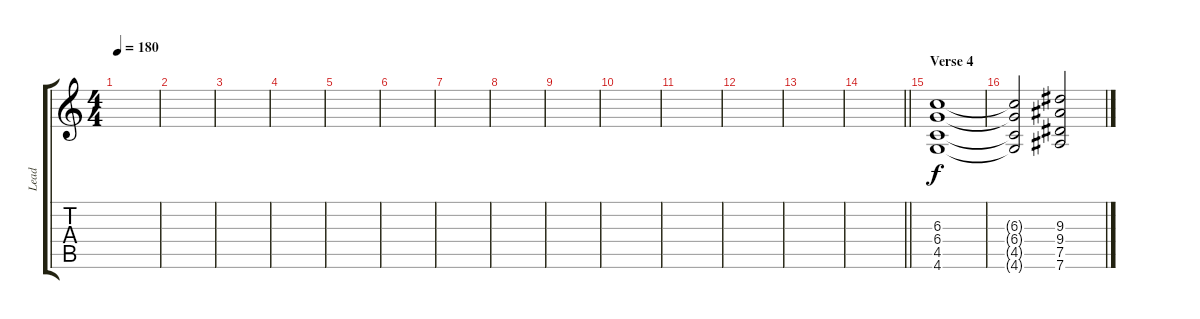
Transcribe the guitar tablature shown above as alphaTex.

\track ("Lead" "Lead") {instrument distortionguitar}
\staff {score tabs}
\tuning (Eb4 Bb3 Gb3 Db3 Ab2 Eb2) {hide}
\ts (4 4)
\tempo 180
\clef g2
\ks c
|
|
|
|
|
|
|
|
|
|
|
|
|
\barLineRight lightlight
|
\section ("" "Verse 4")
(6.3 6.4 4.5 4.6).1 |
(6.3{t} 6.4{t} 4.5{t} 4.6{t}).2 (9.3 9.4 7.5 7.6).2
